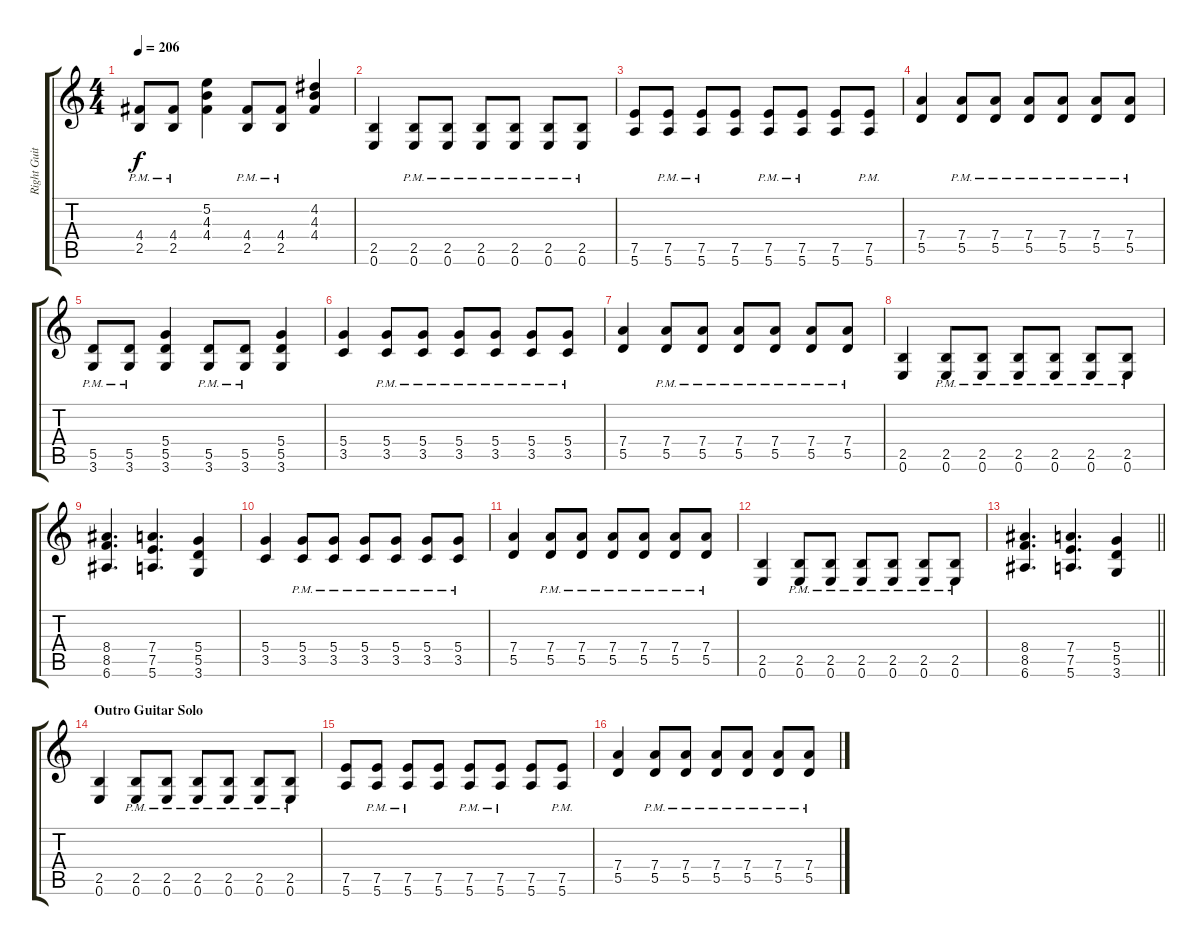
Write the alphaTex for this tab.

\track ("Right Guitar" "Right Guit") {instrument overdrivenguitar}
\staff {score tabs}
\tuning (E4 B3 G3 D3 A2 E2) {hide}
\ts (4 4)
\tempo 206
\clef g2
\ks c
(4.4{pm} 2.5{pm}).8{dy f} (4.4{pm} 2.5{pm}).8 (5.2 4.3 4.4).4 (4.4{pm} 2.5{pm}).8 (4.4{pm} 2.5{pm}).8 (4.2 4.3 4.4).4 |
(2.5 0.6).4 (2.5{pm} 0.6{pm}).8 (2.5{pm} 0.6{pm}).8 (2.5{pm} 0.6{pm}).8 (2.5{pm} 0.6{pm}).8 (2.5{pm} 0.6{pm}).8 (2.5{pm} 0.6{pm}).8 |
(7.5 5.6).8 (7.5{pm} 5.6{pm}).8 (7.5{pm} 5.6{pm}).8 (7.5 5.6).8 (7.5{pm} 5.6{pm}).8 (7.5{pm} 5.6{pm}).8 (7.5 5.6).8 (7.5{pm} 5.6{pm}).8 |
(7.4 5.5).4 (7.4{pm} 5.5{pm}).8 (7.4{pm} 5.5{pm}).8 (7.4{pm} 5.5{pm}).8 (7.4{pm} 5.5{pm}).8 (7.4{pm} 5.5{pm}).8 (7.4{pm} 5.5{pm}).8 |
(5.5{pm} 3.6{pm}).8 (5.5{pm} 3.6{pm}).8 (5.4 5.5 3.6).4 (5.5{pm} 3.6{pm}).8 (5.5{pm} 3.6{pm}).8 (5.4 5.5 3.6).4 |
(5.4 3.5).4 (5.4{pm} 3.5{pm}).8 (5.4{pm} 3.5{pm}).8 (5.4{pm} 3.5{pm}).8 (5.4{pm} 3.5{pm}).8 (5.4{pm} 3.5{pm}).8 (5.4{pm} 3.5{pm}).8 |
(7.4 5.5).4 (7.4{pm} 5.5{pm}).8 (7.4{pm} 5.5{pm}).8 (7.4{pm} 5.5{pm}).8 (7.4{pm} 5.5{pm}).8 (7.4{pm} 5.5{pm}).8 (7.4{pm} 5.5{pm}).8 |
(2.5 0.6).4 (2.5{pm} 0.6{pm}).8 (2.5{pm} 0.6{pm}).8 (2.5{pm} 0.6{pm}).8 (2.5{pm} 0.6{pm}).8 (2.5{pm} 0.6{pm}).8 (2.5{pm} 0.6{pm}).8 |
(8.4 8.5 6.6).4{d} (7.4 7.5 5.6).4{d} (5.4 5.5 3.6).4 |
(5.4 3.5).4 (5.4{pm} 3.5{pm}).8 (5.4{pm} 3.5{pm}).8 (5.4{pm} 3.5{pm}).8 (5.4{pm} 3.5{pm}).8 (5.4{pm} 3.5{pm}).8 (5.4{pm} 3.5{pm}).8 |
(7.4 5.5).4 (7.4{pm} 5.5{pm}).8 (7.4{pm} 5.5{pm}).8 (7.4{pm} 5.5{pm}).8 (7.4{pm} 5.5{pm}).8 (7.4{pm} 5.5{pm}).8 (7.4{pm} 5.5{pm}).8 |
(2.5 0.6).4 (2.5{pm} 0.6{pm}).8 (2.5{pm} 0.6{pm}).8 (2.5{pm} 0.6{pm}).8 (2.5{pm} 0.6{pm}).8 (2.5{pm} 0.6{pm}).8 (2.5{pm} 0.6{pm}).8 |
\barLineRight lightlight
(8.4 8.5 6.6).4{d} (7.4 7.5 5.6).4{d} (5.4 5.5 3.6).4 |
\section ("" "Outro Guitar Solo")
(2.5 0.6).4 (2.5{pm} 0.6{pm}).8 (2.5{pm} 0.6{pm}).8 (2.5{pm} 0.6{pm}).8 (2.5{pm} 0.6{pm}).8 (2.5{pm} 0.6{pm}).8 (2.5{pm} 0.6{pm}).8 |
(7.5 5.6).8 (7.5{pm} 5.6{pm}).8 (7.5{pm} 5.6{pm}).8 (7.5 5.6).8 (7.5{pm} 5.6{pm}).8 (7.5{pm} 5.6{pm}).8 (7.5 5.6).8 (7.5{pm} 5.6{pm}).8 |
(7.4 5.5).4 (7.4{pm} 5.5{pm}).8 (7.4{pm} 5.5{pm}).8 (7.4{pm} 5.5{pm}).8 (7.4{pm} 5.5{pm}).8 (7.4{pm} 5.5{pm}).8 (7.4{pm} 5.5{pm}).8
